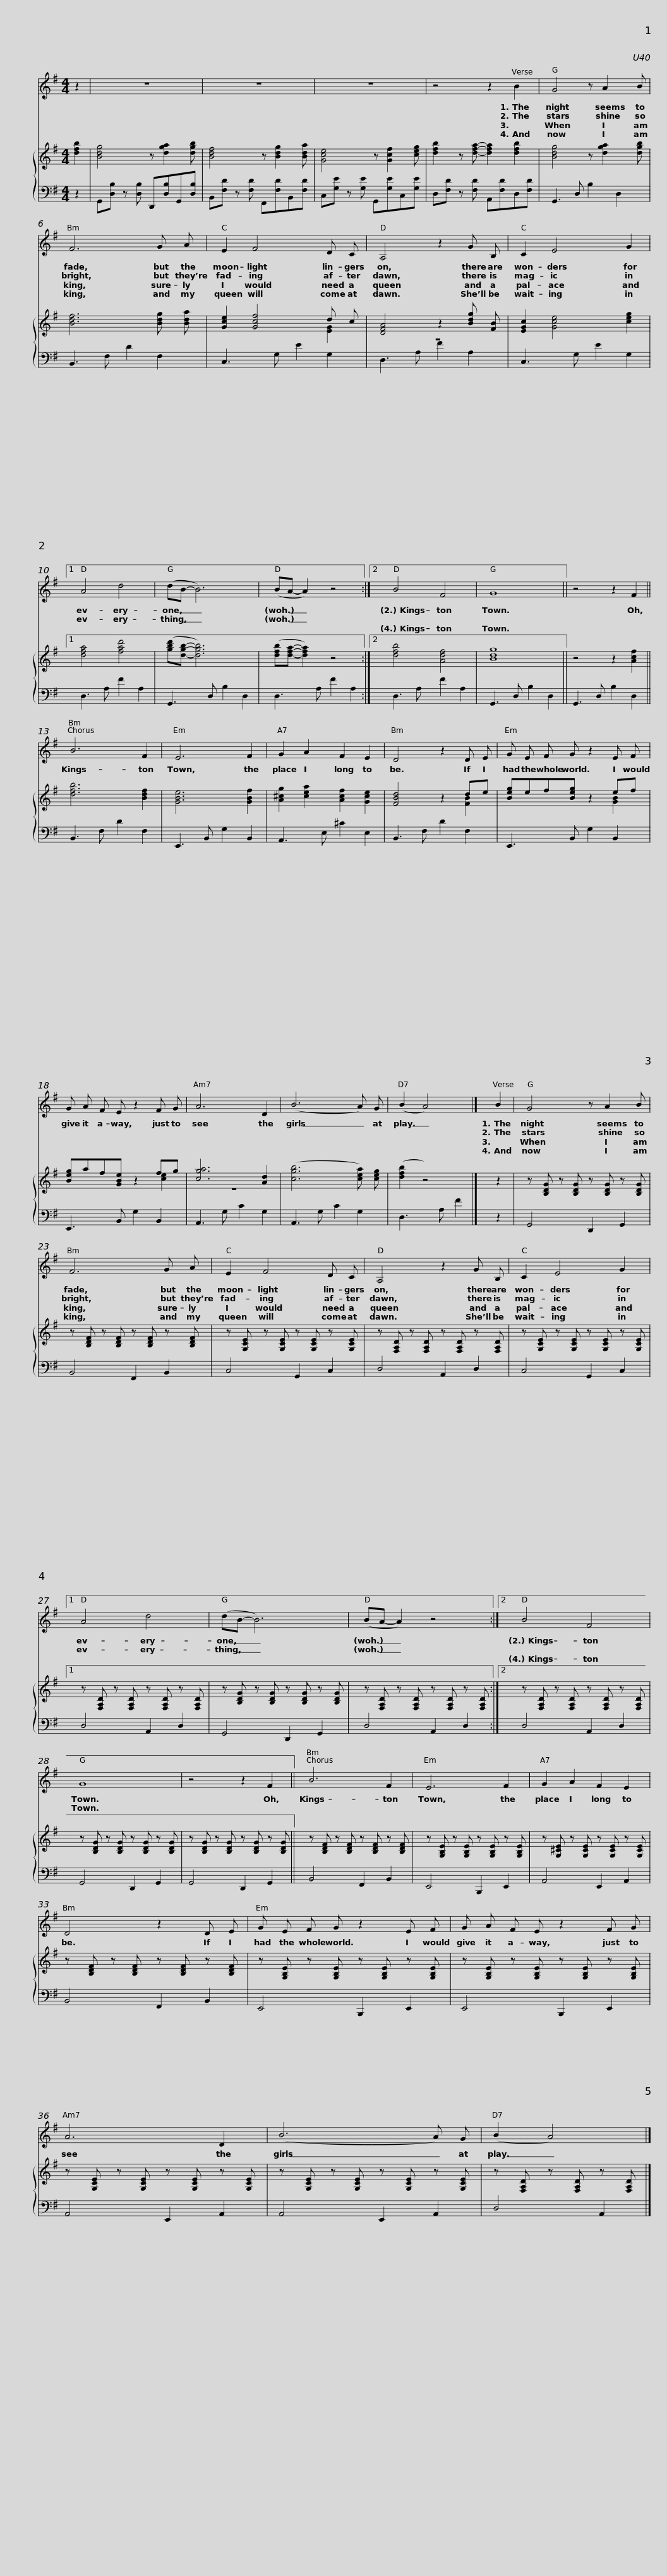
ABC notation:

X:1
%%score 1 { ( 2 4 ) | 3 }
L:1/8
M:4/4
I:linebreak $
K:G
V:1 treble
V:2 treble
V:4 treble
V:3 bass
V:1
 z2 | z8 | z8 | z8 |$ z4 z2 B2 | %5
 G4 z A2 B | F6 G A | E2 F4 D C | A,4 z2 G B, | C2 E4 G2 |1$ %10
 A4 d4 | (dB- B6) | (BA- A2) z4 :|2 B4 F4 | G8 || %15
 z4 z2 F2 || B6 F2 | E6 F2 |$ G2 A2 F2 E2 | D4 z2 D E | %20
 G E F G z2 E F | G A F E z2 F G | A6 D2 | (B6 A) G | (B2 A4) |]$ %25
 B2 | G4 z A2 B | F6 G A | E2 F4 D C | A,4 z2 G B, |$ %30
 C2 E4 G2 |1 A4 d4 | (dB- B6) | (BA- A2) z4 :|2 B4 F4 |$ %35
 G8 | z4 z2 F2 || B6 F2 | E6 F2 | G2 A2 F2 E2 |$ %40
 D4 z2 D E | G E F G z2 E F | G A F E z2 F G | A6 D2 |$ (B6 A) G | %45
 (B2 A4) |] %46
V:2
 [dfb]2 | [Bdg]4 z [dga]2 [dgb] | [Bdf]4 z [Bdg]2 [Bda] | [Gce]4 z [Gcf]2 [ceg] |$ [dfb]2 z [dfa]- [dfa]2 [dfb]2 | %5
 [Bdg]4 z [dga]2 [dgb] | [Bdf]6 [Bdg] [Bda] | [Gce]2 [Gcf]4 d c | [DFA]4 z2 [Bdg] [FB] | [EGc]2 [Gce]4 [ceg]2 |1$ %10
 [dfa]4 [fad']4 | ([gbd'][dgb]- [dgb]6) | ([dfb][dfa]- [dfa]2) z4 :|2 [dfb]4 [Adf]4 | [Bdg]8 || %15
 z4 z2 [Acf]2 || [dfb]6 [Bdf]2 | [GBe]6 [GBf]2 |$ [A^cg]2 [cea]2 [Acf]2 [Gce]2 | [FBd]4 z2 de | %20
 [Beg]ef[Beg] z2 ef | [Beg]af[GBe] z2 fg | [cga]6 [Ad]2 | ([cgb]6 [cea]) [ceg] | ([dfb]2 z4) |]$ %25
 z2 | z [B,DG] z [B,DG] z [B,DG] z [B,DG] | z [B,DF] z [B,DF] z [B,DF] z [B,DF] | z [G,CE] z [G,CE] z [G,CE] z [G,CE] | z [F,A,D] z [F,A,D] z [F,A,D] z [F,A,D] |$ %30
 z [G,CE] z [G,CE] z [G,CE] z [G,CE] |1 z [F,A,D] z [F,A,D] z [F,A,D] z [F,A,D] | z [B,DG] z [B,DG] z [B,DG] z [B,DG] | z [F,A,D] z [F,A,D] z [F,A,D] z [F,A,D] :|2 z [F,A,D] z [F,A,D] z [F,A,D] z [F,A,D] |$ %35
 z [B,DG] z [B,DG] z [B,DG] z [B,DG] | z [B,DG] z [B,DG] z [B,DG] z [B,DG] || z [B,DF] z [B,DF] z [B,DF] z [B,DF] | z [G,B,E] z [G,B,E] z [G,B,E] z [G,B,E] | z [G,^CE] z [G,CE] z [G,CE] z [G,CE] |$ %40
 z [B,DF] z [B,DF] z [B,DF] z [B,DF] | z [G,B,E] z [G,B,E] z [G,B,E] z [G,B,E] | z [G,B,E] z [G,B,E] z [G,B,E] z [G,B,E] | z [G,CE] z [G,CE] z [G,CE] z [G,CE] |$ z [G,CE] z [G,CE] z [G,CE] z [G,CE] | %45
 z [F,A,D] z [F,A,D] z [F,A,D] |] %46
V:3
 z2 | G,,[D,B,] z [D,B,] D,,[D,B,]G,,[D,B,] | B,,[F,D] z [F,D] F,,[F,D]B,,[F,D] | C,[G,E] z [G,E] G,,[G,E]C,[G,E] |$ D,[F,D] z [F,D] A,,[F,D]D,[F,D] | %5
 G,,3 D, B,2 D,2 | B,,3 F, D2 F,2 | C,3 G, E2 G,2 | D,3 A, F2 A,2 | C,3 G, E2 G,2 |1$ %10
 D,3 A, F2 A,2 | G,,3 D, B,2 D,2 | D,3 A, F2 A,2 :|2 D,3 A, F2 A,2 | G,,3 D, B,2 D,2 || %15
 G,,3 D, B,2 D,2 || B,,3 F, D2 F,2 | E,,3 B,, G,2 B,,2 |$ A,,3 E, ^C2 E,2 | B,,3 F, D2 F,2 | %20
 E,,3 B,, G,2 B,,2 | E,,3 B,, G,2 B,,2 | A,,3 G, C2 G,2 | A,,3 G, C2 G,2 | D,3 A, F2 |]$ %25
 z2 | G,,4 D,,2 G,,2 | B,,4 F,,2 B,,2 | C,4 G,,2 C,2 | D,4 A,,2 D,2 |$ %30
 C,4 G,,2 C,2 |1 D,4 A,,2 D,2 | G,,4 D,,2 G,,2 | D,4 A,,2 D,2 :|2 D,4 A,,2 D,2 |$ %35
 G,,4 D,,2 G,,2 | G,,4 D,,2 G,,2 || B,,4 F,,2 B,,2 | E,,4 B,,,2 E,,2 | A,,4 E,,2 A,,2 |$ %40
 B,,4 F,,2 B,,2 | E,,4 B,,,2 E,,2 | E,,4 B,,,2 E,,2 | A,,4 E,,2 A,,2 |$ A,,4 E,,2 A,,2 | %45
 D,4 A,,2 |] %46
V:4
 x2 | x8 | x8 | x8 |$ x8 | %5
 x8 | x8 | x6 [EG]2 | z8 | x8 |1$ %10
 x8 | x8 | x8 :|2 x8 | x8 || %15
 x8 || x8 | x8 |$ x8 | x6 [FB]2 | %20
 x6 [GB]2 | x6 [ce]2 | z8 | x8 | x6 |]$ %25
 x2 | x8 | x8 | x8 | x8 |$ %30
 x8 |1 x8 | x8 | x8 :|2 x8 |$ %35
 x8 | x8 || x8 | x8 | x8 |$ %40
 x8 | x8 | x8 | x8 |$ x8 | %45
 x6 |] %46
